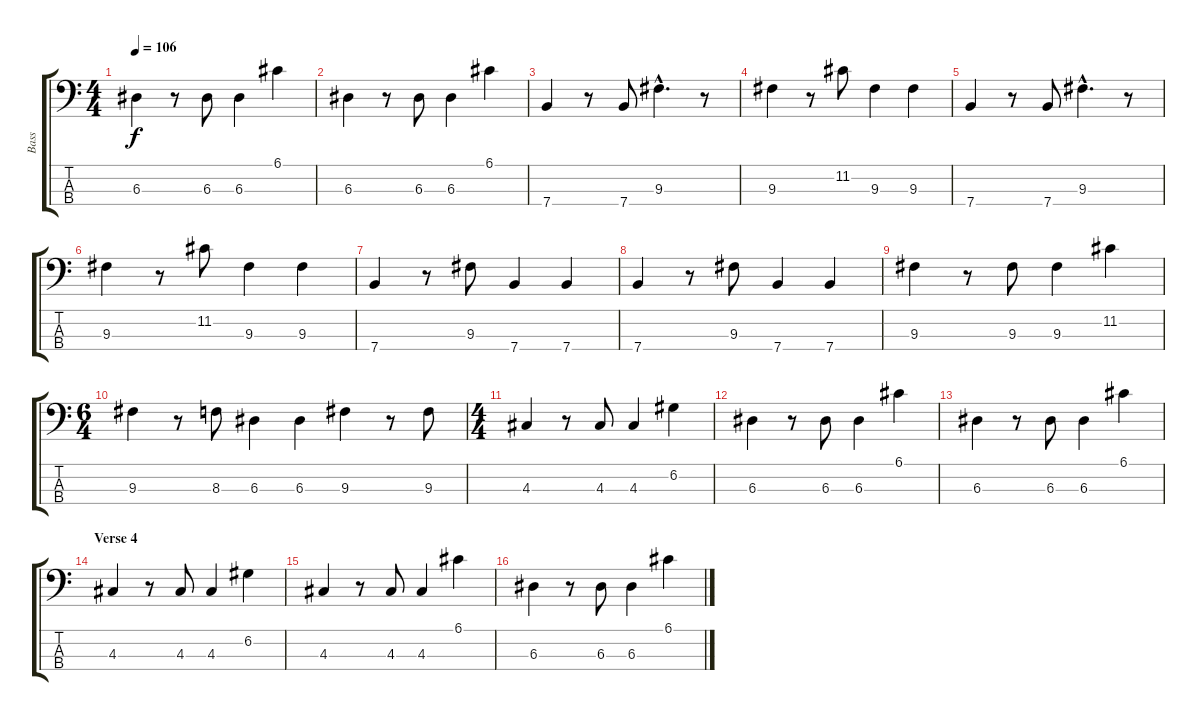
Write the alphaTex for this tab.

\track ("Bass" "Bass") {instrument electricbassfinger}
\staff {score tabs}
\tuning (G2 D2 A1 E1) {hide}
\ts (4 4)
\tempo 106
\clef f4
\ks c
6.3.4{dy f} r.8 6.3.8 6.3.4 6.1.4 |
6.3.4 r.8 6.3.8 6.3.4 6.1.4 |
7.4.4 r.8 7.4.8 9.3{hac}.4{d} r.8 |
9.3.4 r.8 11.2.8 9.3.4 9.3.4 |
7.4.4 r.8 7.4.8 9.3{hac}.4{d} r.8 |
9.3.4 r.8 11.2.8 9.3.4 9.3.4 |
7.4.4 r.8 9.3.8 7.4.4 7.4.4 |
7.4.4 r.8 9.3.8 7.4.4 7.4.4 |
9.3.4 r.8 9.3.8 9.3.4 11.2.4 |
\ts (6 4)
9.3.4 r.8 8.3.8 6.3.4 6.3.4 9.3.4 r.8 9.3.8 |
\ts (4 4)
4.3.4 r.8 4.3.8 4.3.4 6.2.4 |
6.3.4 r.8 6.3.8 6.3.4 6.1.4 |
6.3.4 r.8 6.3.8 6.3.4 6.1.4 |
\section ("" "Verse 4")
4.3.4 r.8 4.3.8 4.3.4 6.2.4 |
4.3.4 r.8 4.3.8 4.3.4 6.1.4 |
6.3.4 r.8 6.3.8 6.3.4 6.1.4
